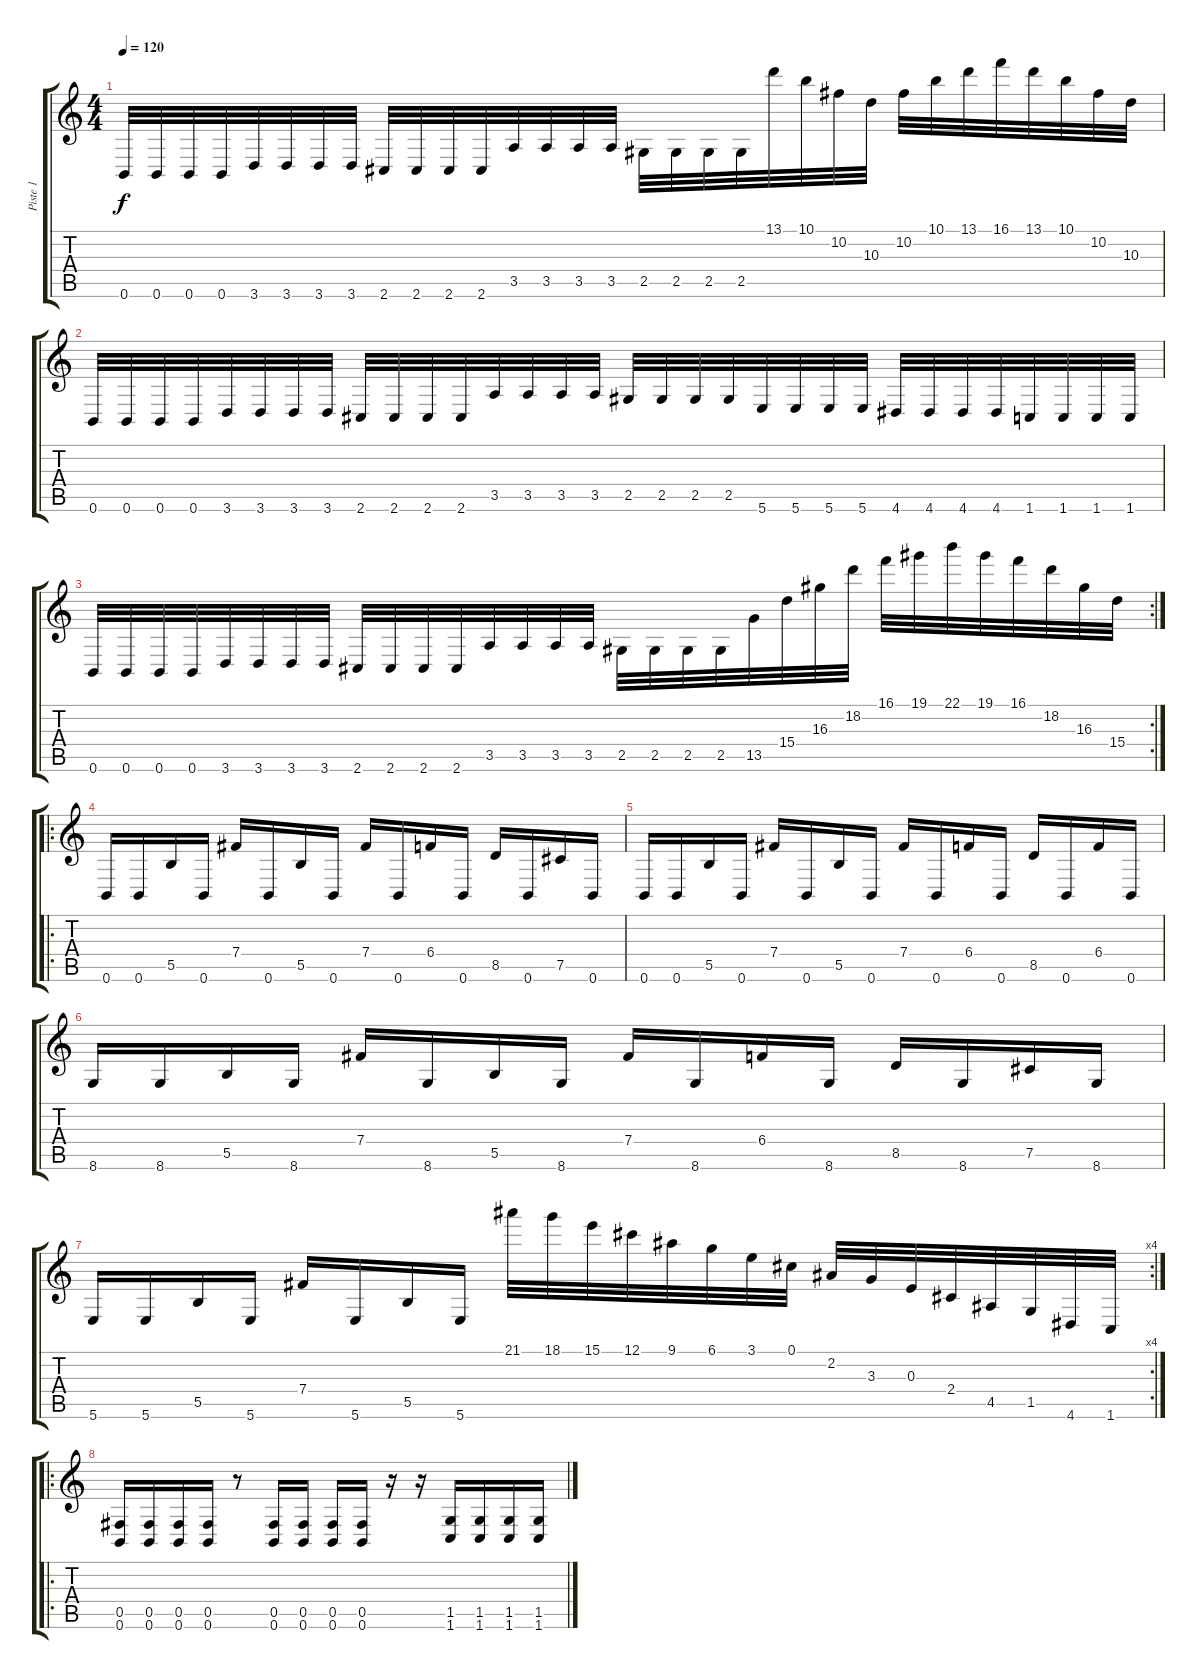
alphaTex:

\track ("Piste 1" "Piste 1") {instrument distortionguitar}
\staff {score tabs}
\tuning (Db4 Ab3 E3 B2 Gb2 B1) {hide}
\ts (4 4)
\tempo 120
\clef g2
\ks c
0.6.32{dy f} 0.6.32 0.6.32 0.6.32 3.6.32 3.6.32 3.6.32 3.6.32 2.6.32 2.6.32 2.6.32 2.6.32 3.5.32 3.5.32 3.5.32 3.5.32 2.5.32 2.5.32 2.5.32 2.5.32 13.1.32 10.1.32 10.2.32 10.3.32 10.2.32 10.1.32 13.1.32 16.1.32 13.1.32 10.1.32 10.2.32 10.3.32 |
0.6.32 0.6.32 0.6.32 0.6.32 3.6.32 3.6.32 3.6.32 3.6.32 2.6.32 2.6.32 2.6.32 2.6.32 3.5.32 3.5.32 3.5.32 3.5.32 2.5.32 2.5.32 2.5.32 2.5.32 5.6.32 5.6.32 5.6.32 5.6.32 4.6.32 4.6.32 4.6.32 4.6.32 1.6.32 1.6.32 1.6.32 1.6.32 |
\rc 2
0.6.32 0.6.32 0.6.32 0.6.32 3.6.32 3.6.32 3.6.32 3.6.32 2.6.32 2.6.32 2.6.32 2.6.32 3.5.32 3.5.32 3.5.32 3.5.32 2.5.32 2.5.32 2.5.32 2.5.32 13.5.32 15.4.32 16.3.32 18.2.32 16.1.32 19.1.32 22.1.32 19.1.32 16.1.32 18.2.32 16.3.32 15.4.32 |
\ro
0.6.16 0.6.16 5.5.16 0.6.16 7.4.16 0.6.16 5.5.16 0.6.16 7.4.16 0.6.16 6.4.16 0.6.16 8.5.16 0.6.16 7.5.16 0.6.16 |
0.6.16 0.6.16 5.5.16 0.6.16 7.4.16 0.6.16 5.5.16 0.6.16 7.4.16 0.6.16 6.4.16 0.6.16 8.5.16 0.6.16 6.4.16 0.6.16 |
8.6.16 8.6.16 5.5.16 8.6.16 7.4.16 8.6.16 5.5.16 8.6.16 7.4.16 8.6.16 6.4.16 8.6.16 8.5.16 8.6.16 7.5.16 8.6.16 |
\rc 4
5.6.16 5.6.16 5.5.16 5.6.16 7.4.16 5.6.16 5.5.16 5.6.16 21.1.32 18.1.32 15.1.32 12.1.32 9.1.32 6.1.32 3.1.32 0.1.32 2.2.32 3.3.32 0.3.32 2.4.32 4.5.32 1.5.32 4.6.32 1.6.32 |
\ro
(0.5 0.6).16 (0.5 0.6).16 (0.5 0.6).16 (0.5 0.6).16 r.8 (0.5 0.6).16 (0.5 0.6).16 (0.5 0.6).16 (0.5 0.6).16 r.16 r.16 (1.5 1.6).16 (1.5 1.6).16 (1.5 1.6).16 (1.5 1.6).16
